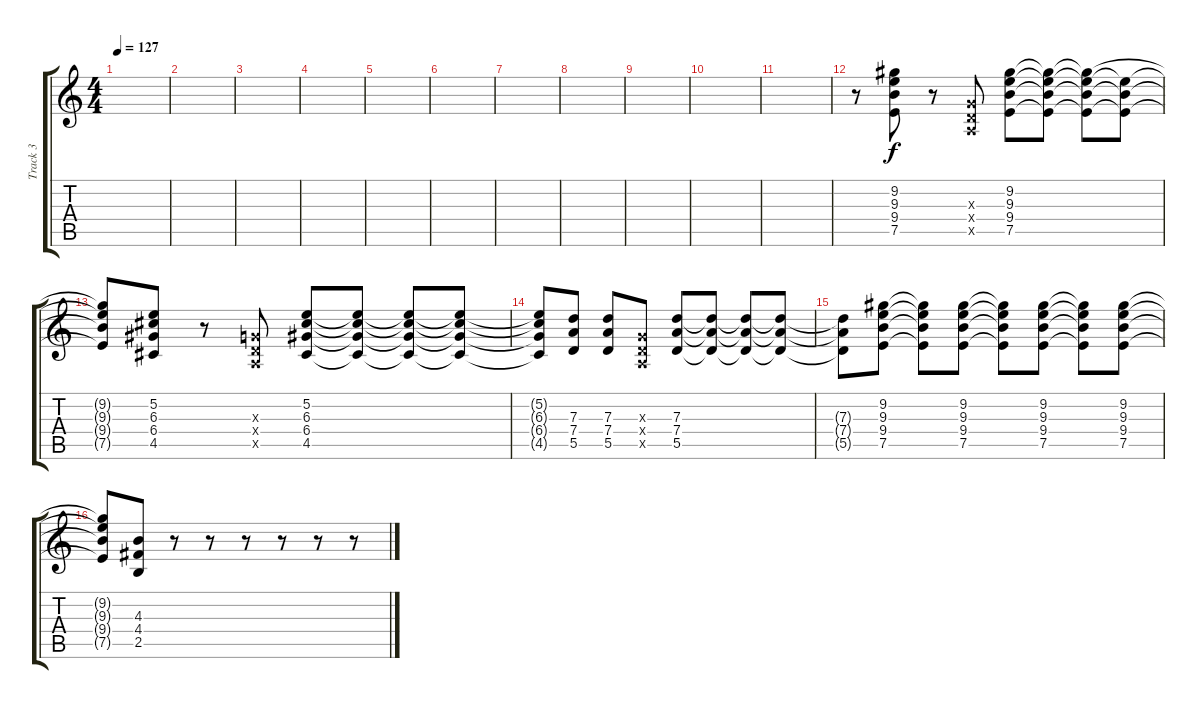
\track ("Track 3" "Track 3") {instrument overdrivenguitar}
\staff {score tabs}
\tuning (E4 B3 G3 D3 A2 E2) {hide}
\ts (4 4)
\tempo 127
\clef g2
\ks c
|
|
|
|
|
|
|
|
|
|
|
r.8 (9.2 9.3 9.4 7.5).8 r.8 (0.3{x} 0.4{x} 0.5{x}).8 (9.2 9.3 9.4 7.5).8 (9.2{t} 9.3{t} 9.4{t} 7.5{t}).8 (9.2{t} 9.3{t} 9.4{t} 7.5{t}).8 (9.3{t} 9.4{t} 7.5{t}).8 |
(9.2{t} 9.3{t} 9.4{t} 7.5{t}).8 (5.2 6.3 6.4 4.5).8 r.8 (0.3{x} 0.4{x} 0.5{x}).8 (5.2 6.3 6.4 4.5).8 (5.2{t} 6.3{t} 6.4{t} 4.5{t}).8 (5.2{t} 6.3{t} 6.4{t} 4.5{t}).8 (5.2{t} 6.3{t} 6.4{t} 4.5{t}).8 |
(5.2{t} 6.3{t} 6.4{t} 4.5{t}).8 (7.3 7.4 5.5).8 (7.3 7.4 5.5).8 (0.3{x} 0.4{x} 0.5{x}).8 (7.3 7.4 5.5).8 (7.3{t} 7.4{t} 5.5{t}).8 (7.3{t} 7.4{t} 5.5{t}).8 (7.3{t} 7.4{t} 5.5{t}).8 |
(7.3{t} 7.4{t} 5.5{t}).8 (9.2 9.3 9.4 7.5).8 (9.2{t} 9.3{t} 9.4{t} 7.5{t}).8 (9.2 9.3 9.4 7.5).8 (9.2{t} 9.3{t} 9.4{t} 7.5{t}).8 (9.2 9.3 9.4 7.5).8 (9.2{t} 9.3{t} 9.4{t} 7.5{t}).8 (9.2 9.3 9.4 7.5).8 |
(9.2{t} 9.3{t} 9.4{t} 7.5{t}).8 (4.3 4.4 2.5).8 r.8 r.8 r.8 r.8 r.8 r.8
